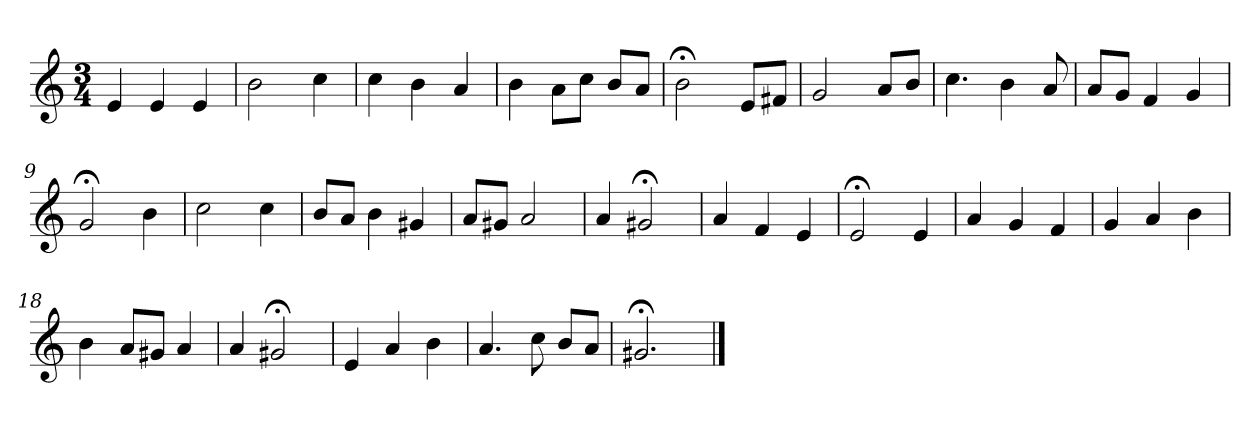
**kern
*part1
*staff1
*clefG2
*k[]
*C:
*M3/4
=1
4e
4e
4e
=2
2b
4cc
=3
4cc
4b
4a
=4
4b
8a\L
8cc\J
8b/L
8a/J
=5
2b;<
8e/L
8f#X/J
=6
2g
8a/L
8b/J
=7
4.cc
4b
8a
=8
8a/L
8g/J
4f
4g
=9
2g;<
4b
=10
2cc
4cc
=11
8b/L
8a/J
4b
4g#X
=12
8a/L
8g#X/J
2a
=13
4a
2g#X;<
=14
4a
4f
4e
=15
2e;<
4e
=16
4a
4g
4f
=17
4g
4a
4b
=18
4b
8a/L
8g#X/J
4a
=19
4a
2g#X;<
=20
4e
4a
4b
=21
4.a
8cc
8b/L
8a/J
=22
2.g#X;<
==
*-
